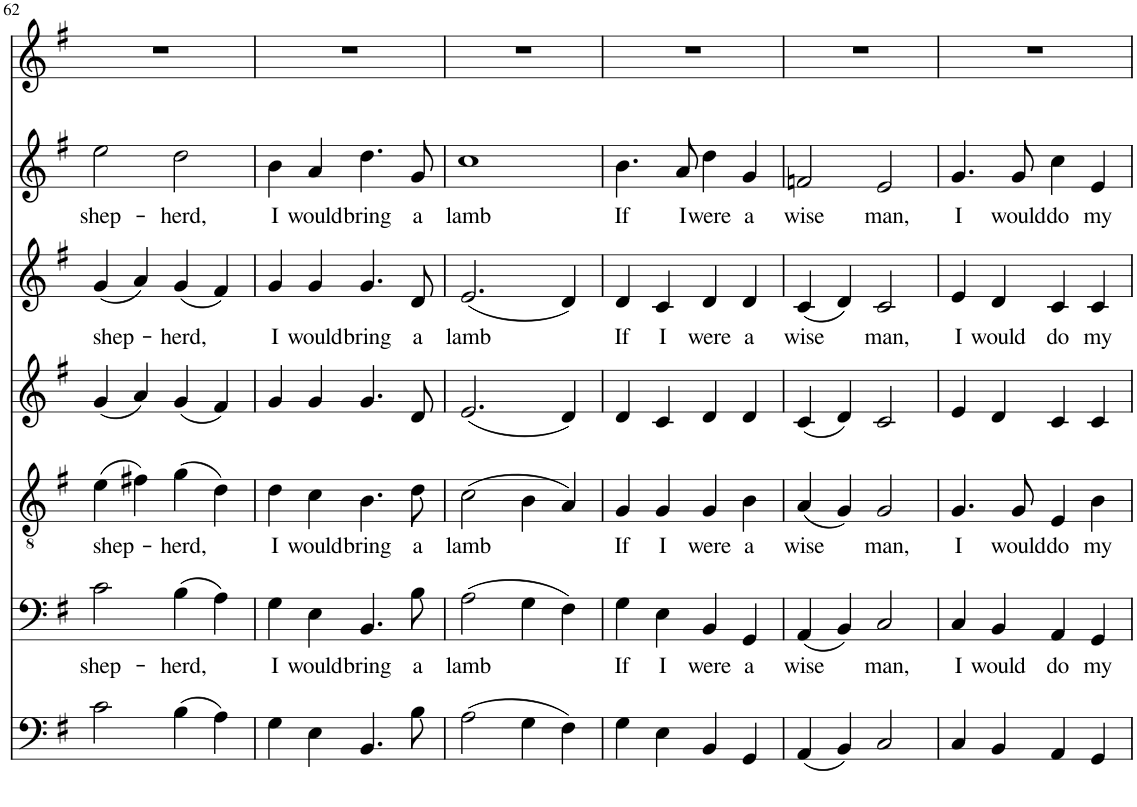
**kern	**kern	**text	**kern	**text	**kern	**kern	**text	**kern	**text	**kern
*part7	*part6	*part6	*part5	*part5	*part4	*part3	*part3	*part2	*part2	*part1
*staff7	*staff6	*staff6	*staff5	*staff5	*staff4	*staff3	*staff3	*staff2	*staff2	*staff1
*I"Bassi II	*I"Bassi I	*	*I"Tenori	*	*I"Contralti II	*I"Contralti I	*	*I"Soprani	*	*I"Solista
!!LO:PB:g=z
*clefF4	*clefF4	*	*clefGv2	*	*clefG2	*clefG2	*	*clefG2	*	*clefG2
*k[f#]	*k[f#]	*	*k[f#]	*	*k[f#]	*k[f#]	*	*k[f#]	*	*k[f#]
*G:	*G:	*	*G:	*	*G:	*G:	*	*G:	*	*G:
*M4/4	*M4/4	*	*M4/4	*	*M4/4	*M4/4	*	*M4/4	*	*M4/4
=62	=62	=62	=62	=62	=62	=62	=62	=62	=62	=62
!	!	!LO:LY:b	!	!LO:LY:b	!	!	!LO:LY:b	!	!LO:LY:b	!
2c\	2c\	shep-	(4e\	shep-	(4g/	(4g/	shep-	2ee\	shep-	1r
.	.	.	4f#X\)	.	4a/)	4a/)	.	.	.	.
!	!	!LO:LY:b	!	!LO:LY:b	!	!	!LO:LY:b	!	!LO:LY:b	!
(4B\	(4B\	-herd,	(4g\	-herd,	(4g/	(4g/	-herd,	2dd\	-herd,	.
4A\)	4A\)	.	4d\)	.	4f#/)	4f#/)	.	.	.	.
=63	=63	=63	=63	=63	=63	=63	=63	=63	=63	=63
!	!	!LO:LY:b	!	!LO:LY:b	!	!	!LO:LY:b	!	!LO:LY:b	!
4G\	4G\	I	4d\	I	4g/	4g/	I	4b\	I	1r
!	!	!LO:LY:b	!	!LO:LY:b	!	!	!LO:LY:b	!	!LO:LY:b	!
4E\	4E\	would	4c\	would	4g/	4g/	would	4a/	would	.
!	!	!LO:LY:b	!	!LO:LY:b	!	!	!LO:LY:b	!	!LO:LY:b	!
4.BB/	4.BB/	bring	4.B\	bring	4.g/	4.g/	bring	4.dd\	bring	.
!	!	!LO:LY:b	!	!LO:LY:b	!	!	!LO:LY:b	!	!LO:LY:b	!
8B\	8B\	a	8d\	a	8d/	8d/	a	8g/	a	.
=64	=64	=64	=64	=64	=64	=64	=64	=64	=64	=64
!	!	!LO:LY:b	!	!LO:LY:b	!	!	!LO:LY:b	!	!LO:LY:b	!
(2A\	(2A\	lamb	(2c\	lamb	(2.e/	(2.e/	lamb	1cc	lamb	1r
4G\	4G\	.	4B\	.	.	.	.	.	.	.
4F#\)	4F#\)	.	4A/)	.	4d/)	4d/)	.	.	.	.
=65	=65	=65	=65	=65	=65	=65	=65	=65	=65	=65
!	!	!LO:LY:b	!	!LO:LY:b	!	!	!LO:LY:b	!	!LO:LY:b	!
4G\	4G\	If	4G/	If	4d/	4d/	If	4.b\	If	1r
!	!	!LO:LY:b	!	!LO:LY:b	!	!	!LO:LY:b	!	!	!
4E\	4E\	I	4G/	I	4c/	4c/	I	.	.	.
!	!	!	!	!	!	!	!	!	!LO:LY:b	!
.	.	.	.	.	.	.	.	8a/	I	.
!	!	!LO:LY:b	!	!LO:LY:b	!	!	!LO:LY:b	!	!LO:LY:b	!
4BB/	4BB/	were	4G/	were	4d/	4d/	were	4dd\	were	.
!	!	!LO:LY:b	!	!LO:LY:b	!	!	!LO:LY:b	!	!LO:LY:b	!
4GG/	4GG/	a	4B\	a	4d/	4d/	a	4g/	a	.
=66	=66	=66	=66	=66	=66	=66	=66	=66	=66	=66
!	!	!LO:LY:b	!	!LO:LY:b	!	!	!LO:LY:b	!	!LO:LY:b	!
(4AA/	(4AA/	wise	(4A/	wise	(4c/	(4c/	wise	2fn/	wise	1r
4BB/)	4BB/)	.	4G/)	.	4d/)	4d/)	.	.	.	.
!	!	!LO:LY:b	!	!LO:LY:b	!	!	!LO:LY:b	!	!LO:LY:b	!
2C/	2C/	man,	2G/	man,	2c/	2c/	man,	2e/	man,	.
=67	=67	=67	=67	=67	=67	=67	=67	=67	=67	=67
!	!	!LO:LY:b	!	!LO:LY:b	!	!	!LO:LY:b	!	!LO:LY:b	!
4C/	4C/	I	4.G/	I	4e/	4e/	I	4.g/	I	1r
!	!	!LO:LY:b	!	!	!	!	!LO:LY:b	!	!	!
4BB/	4BB/	would	.	.	4d/	4d/	would	.	.	.
!	!	!	!	!LO:LY:b	!	!	!	!	!LO:LY:b	!
.	.	.	8G/	would	.	.	.	8g/	would	.
!	!	!LO:LY:b	!	!LO:LY:b	!	!	!LO:LY:b	!	!LO:LY:b	!
4AA/	4AA/	do	4E/	do	4c/	4c/	do	4cc\	do	.
!	!	!LO:LY:b	!	!LO:LY:b	!	!	!LO:LY:b	!	!LO:LY:b	!
4GG/	4GG/	my	4B\	my	4c/	4c/	my	4e/	my	.
=	=	=	=	=	=	=	=	=	=	=
*-	*-	*-	*-	*-	*-	*-	*-	*-	*-	*-
